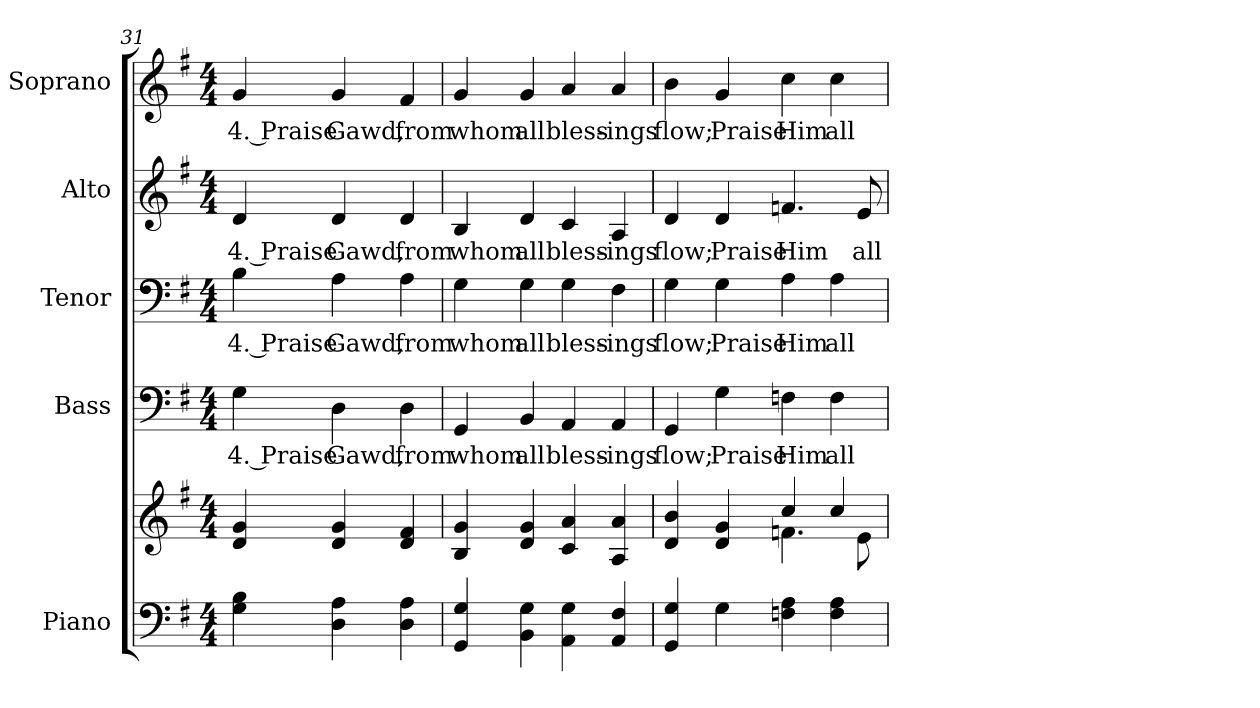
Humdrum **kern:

**kern	**kern	**kern	**text	**kern	**text	**kern	**text	**kern	**text
*part5	*part5	*part4	*part4	*part3	*part3	*part2	*part2	*part1	*part1
*staff6	*staff5	*staff4	*staff4	*staff3	*staff3	*staff2	*staff2	*staff1	*staff1
*I"Piano	*	*I"Bass	*	*I"Tenor	*	*I"Alto	*	*I"Soprano	*
*I'Pno.	*	*I'B.	*	*I'T.	*	*I'A.	*	*I'S.	*
!!LO:PB:g=z
*clefF4	*clefG2	*clefF4	*	*clefF4	*	*clefG2	*	*clefG2	*
*k[f#]	*k[f#]	*k[f#]	*	*k[f#]	*	*k[f#]	*	*k[f#]	*
*G:	*G:	*G:	*	*G:	*	*G:	*	*G:	*
*M4/4	*M4/4	*M4/4	*	*M4/4	*	*M4/4	*	*M4/4	*
=31	=31	=31	=31	=31	=31	=31	=31	=31	=31
!	!	!	!LO:LY:b:color=#000000	!	!	!	!	!	!
!	!	!	!	!	!LO:LY:b:color=#000000	!	!	!	!
!	!	!	!	!	!	!	!LO:LY:b:color=#000000	!	!
!	!	!	!	!	!	!	!	!	!LO:LY:b:color=#000000
4Gi\ 4Bi	4di/ 4gi	4Gi\	4. Praise	4Bi\	4. Praise	4di/	4. Praise	4gi/	4. Praise
!	!	!	!LO:LY:b:color=#000000	!	!	!	!	!	!
!	!	!	!	!	!LO:LY:b:color=#000000	!	!	!	!
!	!	!	!	!	!	!	!LO:LY:b:color=#000000	!	!
!	!	!	!	!	!	!	!	!	!LO:LY:b:color=#000000
4Di\ 4Ai	4di/ 4gi	4Di\	Gawd,	4Ai\	Gawd,	4di/	Gawd,	4gi/	Gawd,
!	!	!	!LO:LY:b:color=#000000	!	!	!	!	!	!
!	!	!	!	!	!LO:LY:b:color=#000000	!	!	!	!
!	!	!	!	!	!	!	!LO:LY:b:color=#000000	!	!
!	!	!	!	!	!	!	!	!	!LO:LY:b:color=#000000
4Di\ 4Ai	4di/ 4f#i	4Di\	from	4Ai\	from	4di/	from	4f#i/	from
=32	=32	=32	=32	=32	=32	=32	=32	=32	=32
!	!	!	!LO:LY:b:color=#000000	!	!	!	!	!	!
!	!	!	!	!	!LO:LY:b:color=#000000	!	!	!	!
!	!	!	!	!	!	!	!LO:LY:b:color=#000000	!	!
!	!	!	!	!	!	!	!	!	!LO:LY:b:color=#000000
4GGi/ 4Gi	4Bi/ 4gi	4GGi/	whom	4Gi\	whom	4Bi/	whom	4gi/	whom
!	!	!	!LO:LY:b:color=#000000	!	!	!	!	!	!
!	!	!	!	!	!LO:LY:b:color=#000000	!	!	!	!
!	!	!	!	!	!	!	!LO:LY:b:color=#000000	!	!
!	!	!	!	!	!	!	!	!	!LO:LY:b:color=#000000
4BBi\ 4Gi	4di/ 4gi	4BBi/	all	4Gi\	all	4di/	all	4gi/	all
!	!	!	!LO:LY:b:color=#000000	!	!	!	!	!	!
!	!	!	!	!	!LO:LY:b:color=#000000	!	!	!	!
!	!	!	!	!	!	!	!LO:LY:b:color=#000000	!	!
!	!	!	!	!	!	!	!	!	!LO:LY:b:color=#000000
4AAi\ 4Gi	4ci/ 4ai	4AAi/	bless-	4Gi\	bless-	4ci/	bless-	4ai/	bless-
!	!	!	!LO:LY:b:color=#000000	!	!	!	!	!	!
!	!	!	!	!	!LO:LY:b:color=#000000	!	!	!	!
!	!	!	!	!	!	!	!LO:LY:b:color=#000000	!	!
!	!	!	!	!	!	!	!	!	!LO:LY:b:color=#000000
4AAi/ 4F#i	4Ai/ 4ai	4AAi/	-ings	4F#i\	-ings	4Ai/	-ings	4ai/	-ings
!!LO:PB:g=z
=33	=33	=33	=33	=33	=33	=33	=33	=33	=33
*	*^	*	*	*	*	*	*	*	*
!	!	!	!	!LO:LY:b:color=#000000	!	!	!	!	!	!
!	!	!	!	!	!	!LO:LY:b:color=#000000	!	!	!	!
!	!	!	!	!	!	!	!	!LO:LY:b:color=#000000	!	!
!	!	!	!	!	!	!	!	!	!	!LO:LY:b:color=#000000
4GGi/ 4Gi	4di/ 4bi	2ryy	4GGi/	flow;	4Gi\	flow;	4di/	flow;	4bi\	flow;
!	!	!	!	!LO:LY:b:color=#000000	!	!	!	!	!	!
!	!	!	!	!	!	!LO:LY:b:color=#000000	!	!	!	!
!	!	!	!	!	!	!	!	!LO:LY:b:color=#000000	!	!
!	!	!	!	!	!	!	!	!	!	!LO:LY:b:color=#000000
4Gi\	4di/ 4gi	.	4Gi\	Praise	4Gi\	Praise	4di/	Praise	4gi/	Praise
!	!	!	!	!LO:LY:b:color=#000000	!	!	!	!	!	!
!	!	!	!	!	!	!LO:LY:b:color=#000000	!	!	!	!
!	!	!	!	!	!	!	!	!LO:LY:b:color=#000000	!	!
!	!	!	!	!	!	!	!	!	!	!LO:LY:b:color=#000000
4Fni\ 4Ai	4cci/	4.fni\	4Fni\	Him	4Ai\	Him	4.fni/	Him	4cci\	Him
!	!	!	!	!LO:LY:b:color=#000000	!	!	!	!	!	!
!	!	!	!	!	!	!LO:LY:b:color=#000000	!	!	!	!
!	!	!	!	!	!	!	!	!	!	!LO:LY:b:color=#000000
4Fi\ 4Ai	4cci/	.	4Fi\	all	4Ai\	all	.	.	4cci\	all
!	!	!	!	!	!	!	!	!LO:LY:b:color=#000000	!	!
.	.	8ei\	.	.	.	.	8ei/	all	.	.
*	*v	*v	*	*	*	*	*	*	*	*
=	=	=	=	=	=	=	=	=	=
*-	*-	*-	*-	*-	*-	*-	*-	*-	*-
